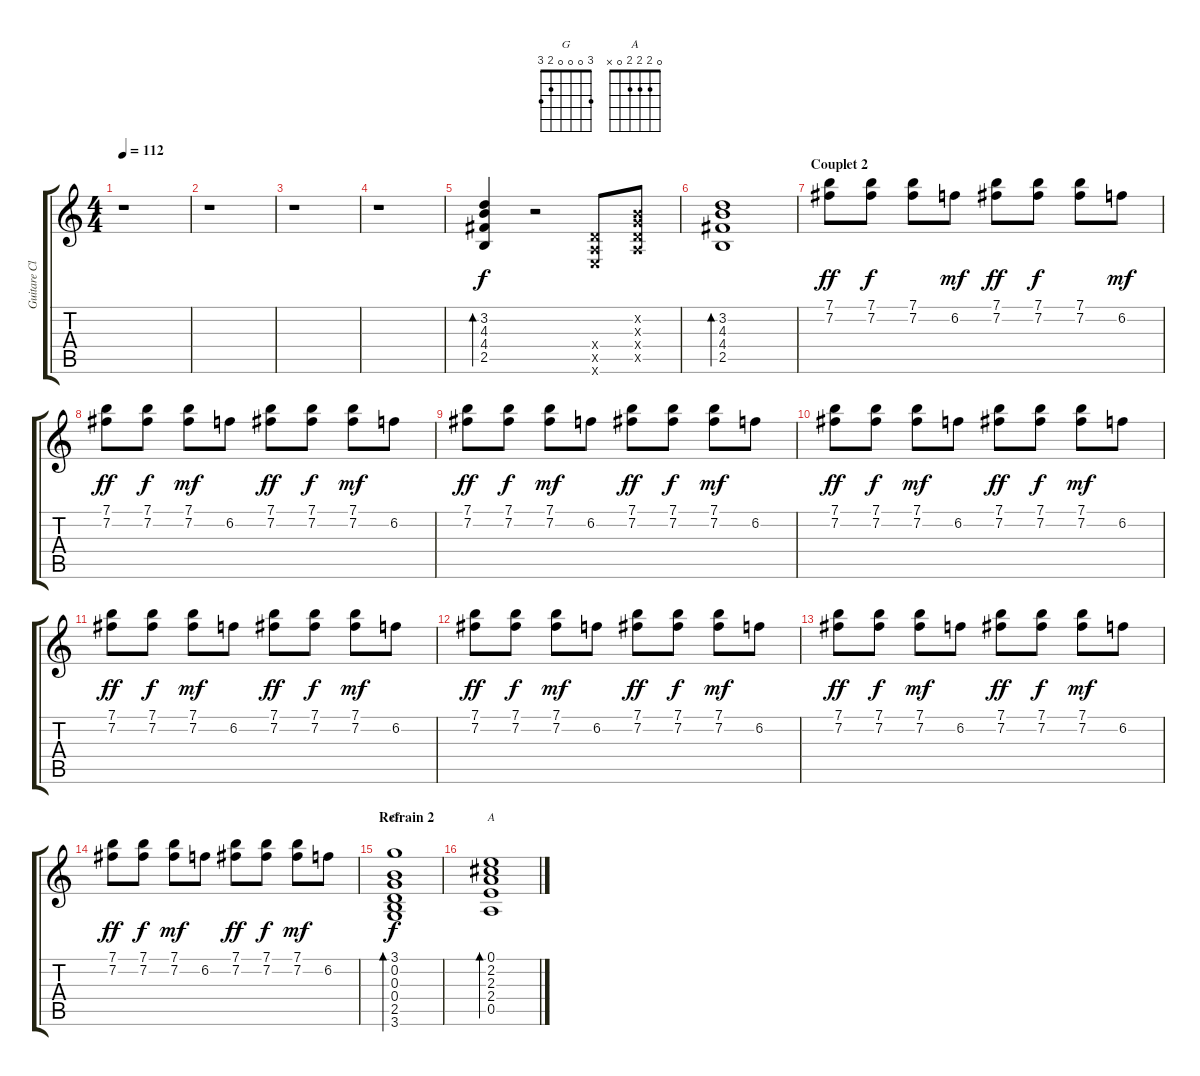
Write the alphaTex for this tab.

\track ("Guitare Clean" "Guitare Cl") {instrument electricguitarclean}
\staff {score tabs}
\tuning (E4 B3 G3 D3 A2 E2) {hide}
\chord ("G" 3 0 0 0 2 3)
\chord ("A" 0 2 2 2 0 x)
\ts (4 4)
\tempo 112
\clef g2
\ks c
r.1{dy mp} |
r.1 |
r.1 |
r.1 |
(3.2 4.3 4.4 2.5).4{bd 120 dy f} r.2 (0.4{x} 0.5{x} 0.6{x}).8 (0.2{x} 0.3{x} 0.4{x} 0.5{x}).8 |
(3.2 4.3 4.4 2.5).1{bd 120} |
\section ("" "Couplet 2")
(7.1 7.2).8{dy ff} (7.1 7.2).8{dy f} (7.1 7.2).8 6.2.8{dy mf} (7.1 7.2).8{dy ff} (7.1 7.2).8{dy f} (7.1 7.2).8 6.2.8{dy mf} |
(7.1 7.2).8{dy ff} (7.1 7.2).8{dy f} (7.1 7.2).8{dy mf} 6.2.8 (7.1 7.2).8{dy ff} (7.1 7.2).8{dy f} (7.1 7.2).8{dy mf} 6.2.8 |
(7.1 7.2).8{dy ff} (7.1 7.2).8{dy f} (7.1 7.2).8{dy mf} 6.2.8 (7.1 7.2).8{dy ff} (7.1 7.2).8{dy f} (7.1 7.2).8{dy mf} 6.2.8 |
(7.1 7.2).8{dy ff} (7.1 7.2).8{dy f} (7.1 7.2).8{dy mf} 6.2.8 (7.1 7.2).8{dy ff} (7.1 7.2).8{dy f} (7.1 7.2).8{dy mf} 6.2.8 |
(7.1 7.2).8{dy ff} (7.1 7.2).8{dy f} (7.1 7.2).8{dy mf} 6.2.8 (7.1 7.2).8{dy ff} (7.1 7.2).8{dy f} (7.1 7.2).8{dy mf} 6.2.8 |
(7.1 7.2).8{dy ff} (7.1 7.2).8{dy f} (7.1 7.2).8{dy mf} 6.2.8 (7.1 7.2).8{dy ff} (7.1 7.2).8{dy f} (7.1 7.2).8{dy mf} 6.2.8 |
(7.1 7.2).8{dy ff} (7.1 7.2).8{dy f} (7.1 7.2).8{dy mf} 6.2.8 (7.1 7.2).8{dy ff} (7.1 7.2).8{dy f} (7.1 7.2).8{dy mf} 6.2.8 |
(7.1 7.2).8{dy ff} (7.1 7.2).8{dy f} (7.1 7.2).8{dy mf} 6.2.8 (7.1 7.2).8{dy ff} (7.1 7.2).8{dy f} (7.1 7.2).8{dy mf} 6.2.8 |
\section ("" "Refrain 2")
(3.1 0.2 0.3 0.4 2.5 3.6).1{bd 120 ch "G" dy f} |
(0.1 2.2 2.3 2.4 0.5).1{bd 120 ch "A"}
